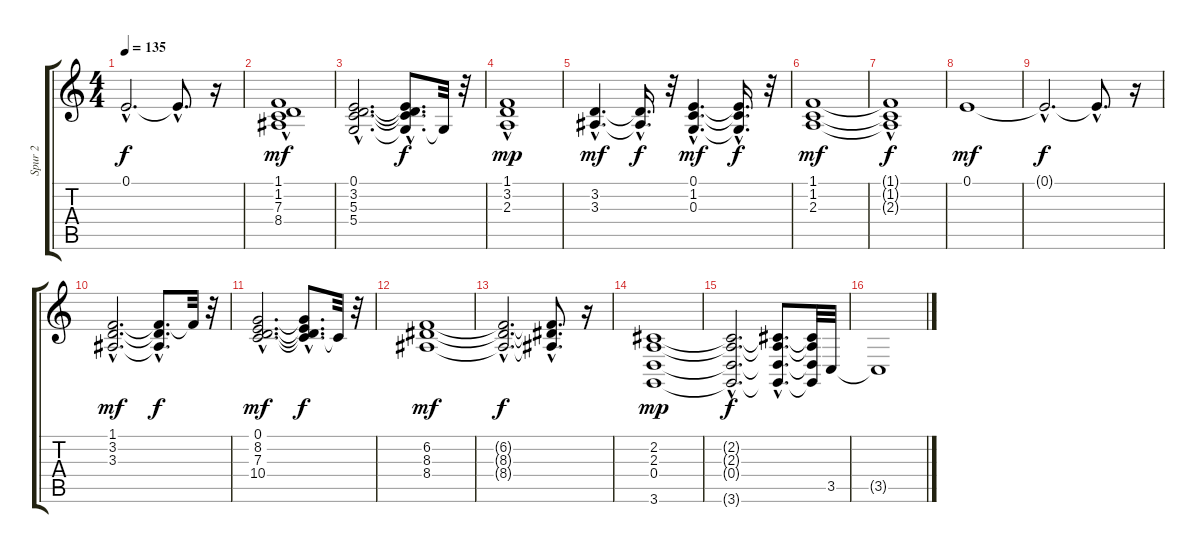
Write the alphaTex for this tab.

\track ("Spur 2" "Spur 2") {instrument pad2warm}
\staff {score tabs}
\tuning (E4 B3 G3 D3 A2 E2) {hide}
\ts (4 4)
\tempo 135
\clef g2
\ks c
0.1{hac t}.2{d dy f} 0.1{hac t}.8{d} r.16 |
(1.1{hac} 1.2{hac} 7.3{hac} 8.4).1{dy mf} |
(0.1{hac} 3.2{hac} 5.3{hac} 5.4{hac}).2{d} (0.1{hac t} 3.2{hac t} 5.3{hac t} 5.4{hac t}).8{d dy f} 5.4{t}.32 r.32 |
(1.1 3.2{hac} 2.3{hac}).1{dy mp} |
(3.2{hac} 3.3{hac}).4{d dy mf} (3.2{t} 3.3{hac t}).16{d dy f} r.32 (0.1{hac} 1.2{hac} 0.3{hac}).4{d dy mf} (0.1{t} 1.2{t} 0.3{hac t}).16{d dy f} r.32 |
(1.1 1.2 2.3).1{dy mf} |
(1.1{hac t} 1.2{t} 2.3{t}).1{dy f} |
0.1.1{dy mf} |
0.1{hac t}.2{d dy f} 0.1{hac t}.8{d} r.16 |
(1.1{hac} 3.2{hac} 3.3{hac}).2{d dy mf} (1.1{hac t} 3.2{t} 3.3{hac t}).8{d dy f} 1.1{t}.32 r.32 |
(0.1{hac} 8.2{hac} 7.3{hac} 10.4{hac}).2{d dy mf} (0.1{hac t} 8.2{t} 7.3{hac t} 10.4{hac t}).8{d dy f} 10.4{t}.32 r.32 |
(6.2 8.3 8.4).1{dy mf} |
(6.2{hac t} 8.3{hac t} 8.4{hac t}).2{d dy f} (6.2{hac t} 8.3{hac t} 8.4{hac t}).8{d} r.16 |
(2.2 2.3 0.4 3.6).1{dy mp} |
(2.2{hac t} 2.3{hac t} 0.4{hac t} 3.6{hac t}).2{d dy f} (2.2{hac t} 2.3{hac t} 0.4{hac t} 3.6{hac t}).8{d} (2.2{t} 2.3{t} 0.4{t} 3.6{t}).32 3.5.32 |
3.5{t}.1
